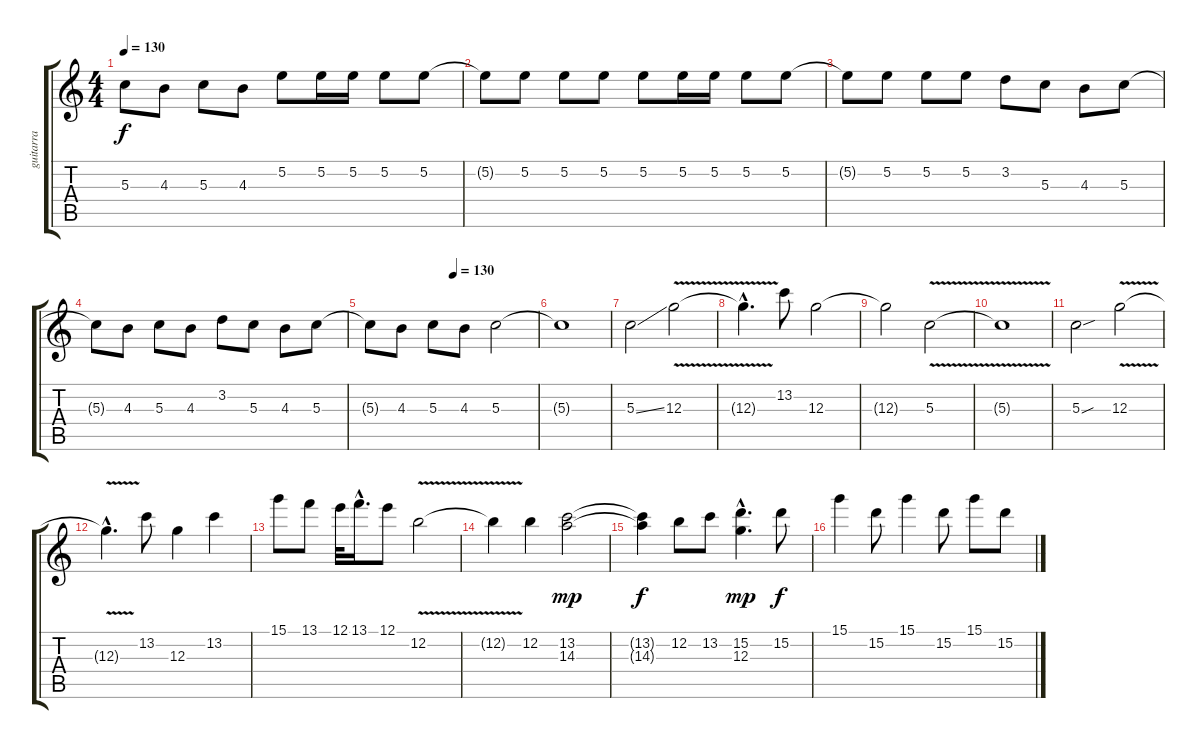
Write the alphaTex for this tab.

\track ("guitarra" "guitarra") {instrument distortionguitar}
\staff {score tabs}
\tuning (E4 B3 G3 D3 A2 E2) {hide}
\ts (4 4)
\tempo 130
\clef g2
\ks c
5.3{t}.8{dy f} 4.3.8 5.3.8 4.3.8 5.2.8 5.2.16 5.2.16 5.2.8 5.2.8 |
5.2{t}.8 5.2.8 5.2.8 5.2.8 5.2.8 5.2.16 5.2.16 5.2.8 5.2.8 |
5.2{t}.8 5.2.8 5.2.8 5.2.8 3.2.8 5.3.8 4.3.8 5.3.8 |
5.3{t}.8 4.3.8 5.3.8 4.3.8 3.2.8 5.3.8 4.3.8 5.3.8 |
\tempo (130 0.5)
5.3{t}.8 4.3.8 5.3.8 4.3.8 5.3.2 |
5.3{t}.1 |
5.3{ss}.2 12.3{v}.2 |
12.3{hac t}.4{d} 13.2.8 12.3.2 |
12.3{t}.2 5.3{v}.2 |
5.3{t}.1 |
5.3{sou}.2 12.3{v}.2 |
12.3{hac t}.4{d} 13.2.8 12.3.4 13.2.4 |
15.1.8 13.1.8 12.1.32 13.1{hac}.16{d} 12.1.8 12.2{v}.2 |
12.2{t}.4 12.2.4 (13.2 14.3).2{dy mp} |
(13.2{t} 14.3{t}).4{dy f} 12.2.8 13.2.8 (15.2{hac} 12.3{hac}).4{d dy mp} 15.2.8{dy f} |
15.1.4 15.2.8 15.1.4 15.2.8 15.1.8 15.2.8
